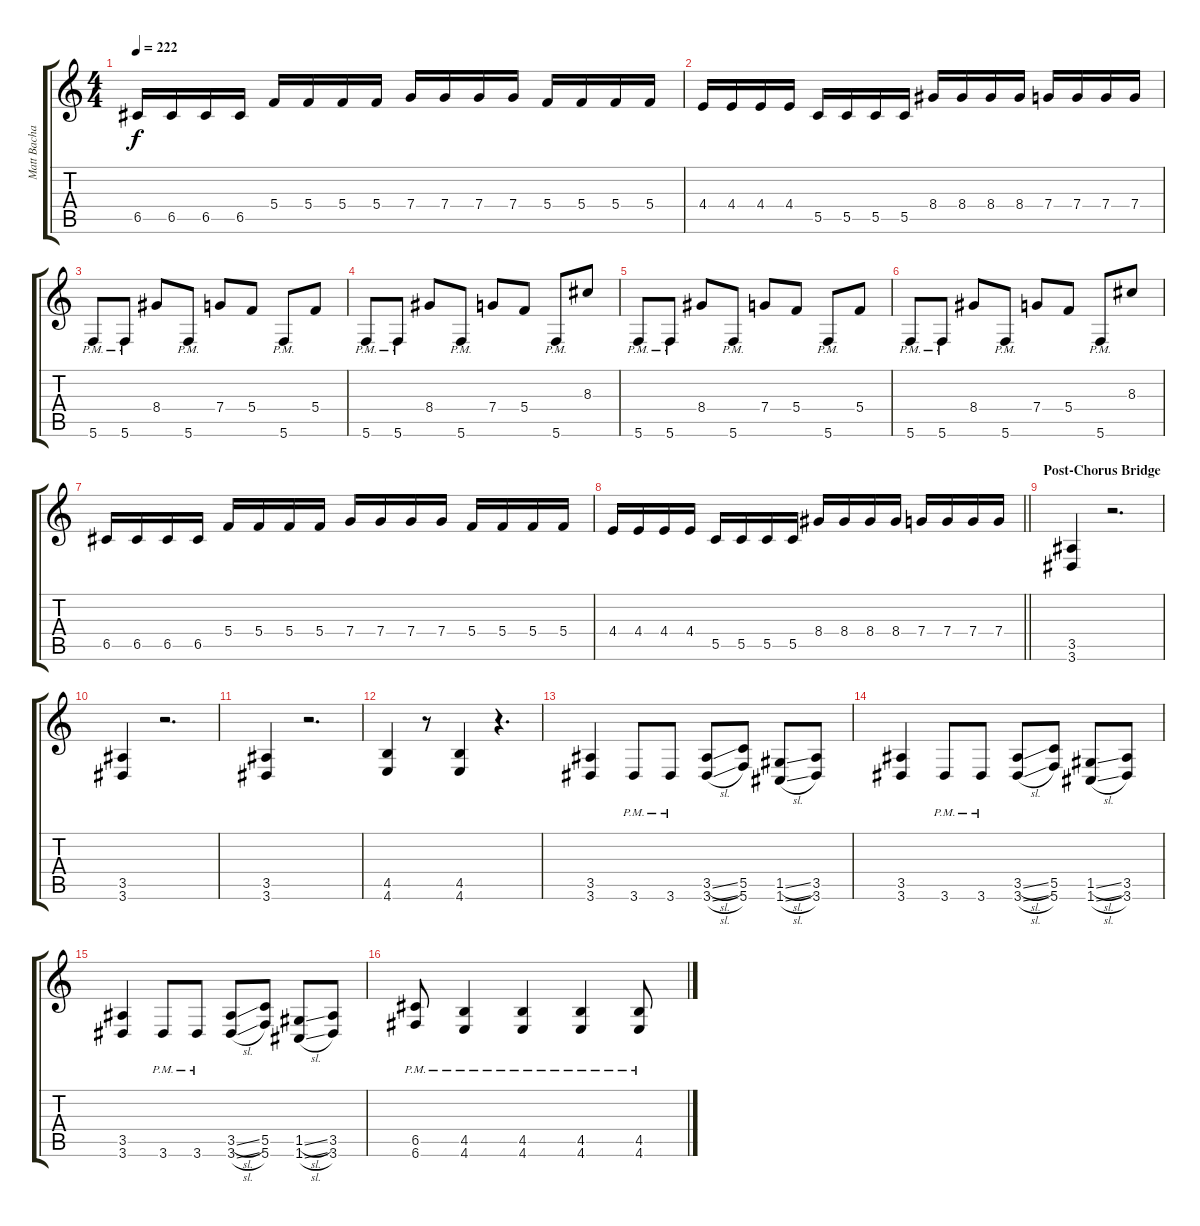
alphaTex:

\track ("Matt Bachand" "Matt Bacha") {instrument distortionguitar}
\staff {score tabs}
\tuning (D4 A3 F3 C3 G2 C2) {hide}
\ts (4 4)
\tempo 222
\clef g2
\ks c
6.5.16{dy f} 6.5.16 6.5.16 6.5.16 5.4.16 5.4.16 5.4.16 5.4.16 7.4.16 7.4.16 7.4.16 7.4.16 5.4.16 5.4.16 5.4.16 5.4.16 |
4.4.16 4.4.16 4.4.16 4.4.16 5.5.16 5.5.16 5.5.16 5.5.16 8.4.16 8.4.16 8.4.16 8.4.16 7.4.16 7.4.16 7.4.16 7.4.16 |
5.6{pm}.8 5.6{pm}.8 8.4.8 5.6{pm}.8 7.4.8 5.4.8 5.6{pm}.8 5.4.8 |
5.6{pm}.8 5.6{pm}.8 8.4.8 5.6{pm}.8 7.4.8 5.4.8 5.6{pm}.8 8.3.8 |
5.6{pm}.8 5.6{pm}.8 8.4.8 5.6{pm}.8 7.4.8 5.4.8 5.6{pm}.8 5.4.8 |
5.6{pm}.8 5.6{pm}.8 8.4.8 5.6{pm}.8 7.4.8 5.4.8 5.6{pm}.8 8.3.8 |
6.5.16 6.5.16 6.5.16 6.5.16 5.4.16 5.4.16 5.4.16 5.4.16 7.4.16 7.4.16 7.4.16 7.4.16 5.4.16 5.4.16 5.4.16 5.4.16 |
\barLineRight lightlight
4.4.16 4.4.16 4.4.16 4.4.16 5.5.16 5.5.16 5.5.16 5.5.16 8.4.16 8.4.16 8.4.16 8.4.16 7.4.16 7.4.16 7.4.16 7.4.16 |
\section ("" "Post-Chorus Bridge")
(3.5 3.6).4 r.2{d} |
(3.5 3.6).4 r.2{d} |
(3.5 3.6).4 r.2{d} |
(4.5 4.6).4 r.8 (4.5 4.6).4 r.4{d} |
(3.5 3.6).4 3.6{pm}.8 3.6{pm}.8 (3.5{sl} 3.6{sl}).8 (5.5 5.6).8 (1.5{sl} 1.6{sl}).8 (3.5 3.6).8 |
(3.5 3.6).4 3.6{pm}.8 3.6{pm}.8 (3.5{sl} 3.6{sl}).8 (5.5 5.6).8 (1.5{sl} 1.6{sl}).8 (3.5 3.6).8 |
(3.5 3.6).4 3.6{pm}.8 3.6{pm}.8 (3.5{sl} 3.6{sl}).8 (5.5 5.6).8 (1.5{sl} 1.6{sl}).8 (3.5 3.6).8 |
(6.5{pm} 6.6{pm}).8 (4.5{pm} 4.6{pm}).4 (4.5{pm} 4.6{pm}).4 (4.5{pm} 4.6{pm}).4 (4.5{pm} 4.6{pm}).8
